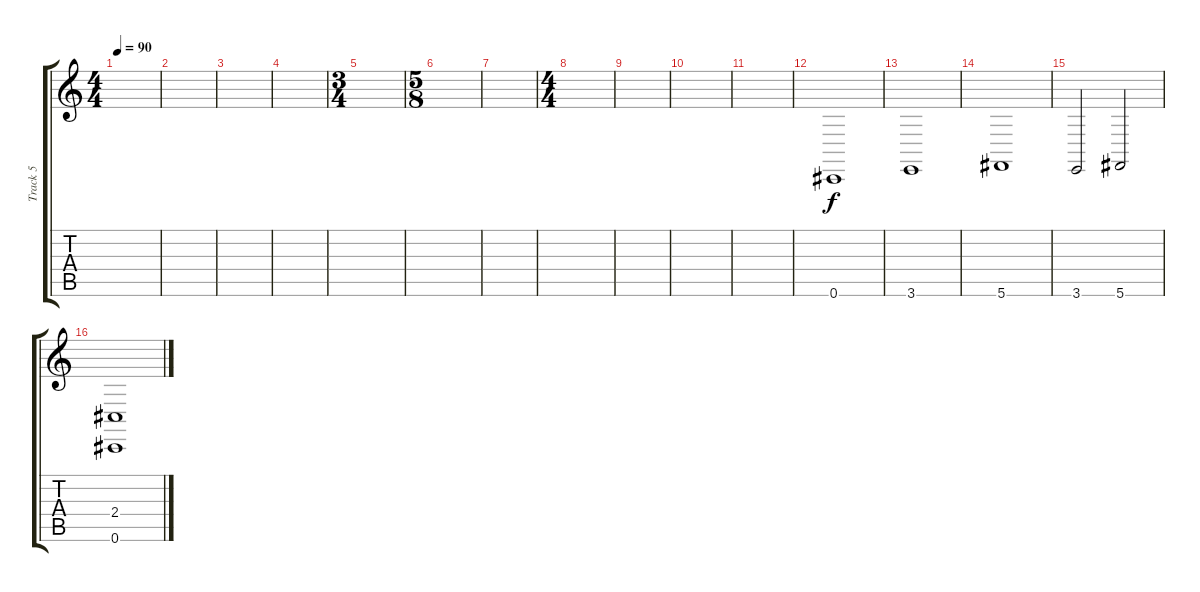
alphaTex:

\track ("Track 5" "Track 5") {instrument stringensemble1}
\staff {score tabs}
\tuning (Db4 Ab3 E3 B2 Gb2 Db2) {hide}
\ts (4 4)
\tempo 90
\clef g2
\ks c
|
|
|
|
\ts (3 4)
|
\ts (5 8)
|
|
\ts (4 4)
|
|
|
|
0.6.1 |
3.6.1 |
5.6.1 |
3.6.2 5.6.2 |
(2.4 0.6).1
